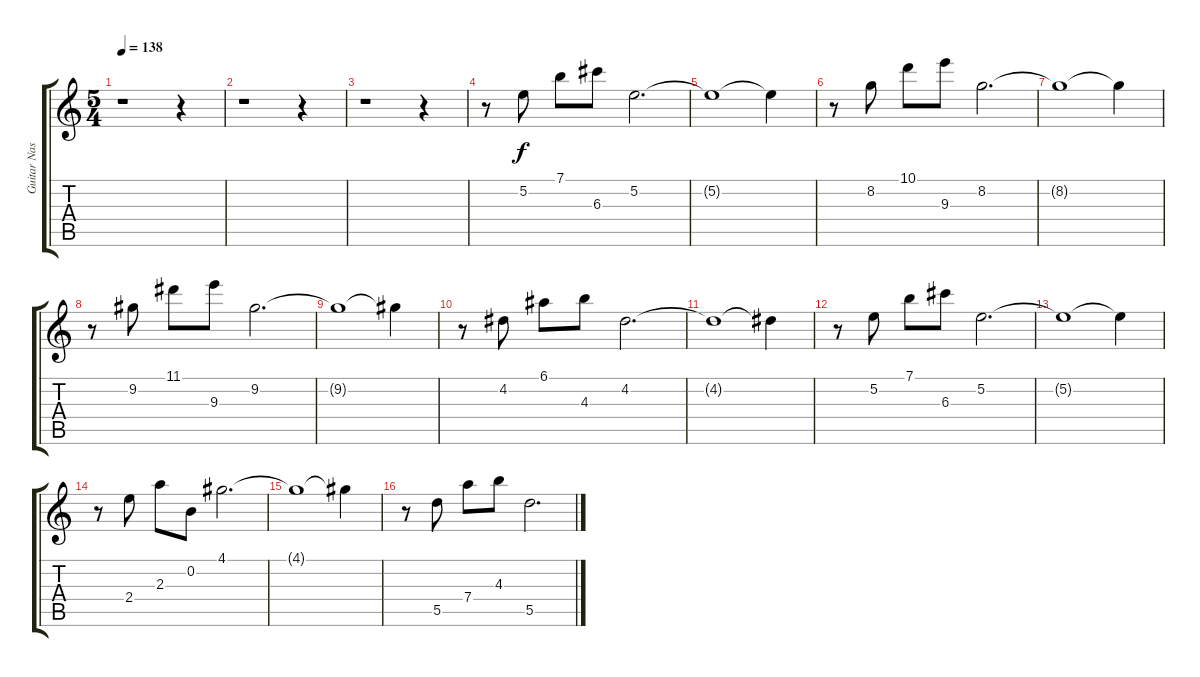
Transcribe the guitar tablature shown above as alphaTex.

\track ("Guitar Nashville 2" "Guitar Nas") {instrument electricguitarclean}
\staff {score tabs}
\tuning (E4 B3 G4 D4 A3 E3) {hide}
\ts (5 4)
\tempo 138
\clef g2
\ks c
r.1{dy f} r.4 |
r.1 r.4 |
r.1 r.4 |
r.8 5.2.8 7.1.8 6.3.8 5.2.2{d} |
5.2{t}.1 5.2{t}.4 |
r.8 8.2.8 10.1.8 9.3.8 8.2.2{d} |
8.2{t}.1 8.2{t}.4 |
r.8 9.2.8 11.1.8 9.3.8 9.2.2{d} |
9.2{t}.1 9.2{t}.4 |
r.8 4.2.8 6.1.8 4.3.8 4.2.2{d} |
4.2{t}.1 4.2{t}.4 |
r.8 5.2.8 7.1.8 6.3.8 5.2.2{d} |
5.2{t}.1 5.2{t}.4 |
r.8 2.4.8 2.3.8 0.2.8 4.1.2{d} |
4.1{t}.1 4.1{t}.4 |
r.8 5.5.8 7.4.8 4.3.8 5.5.2{d}
